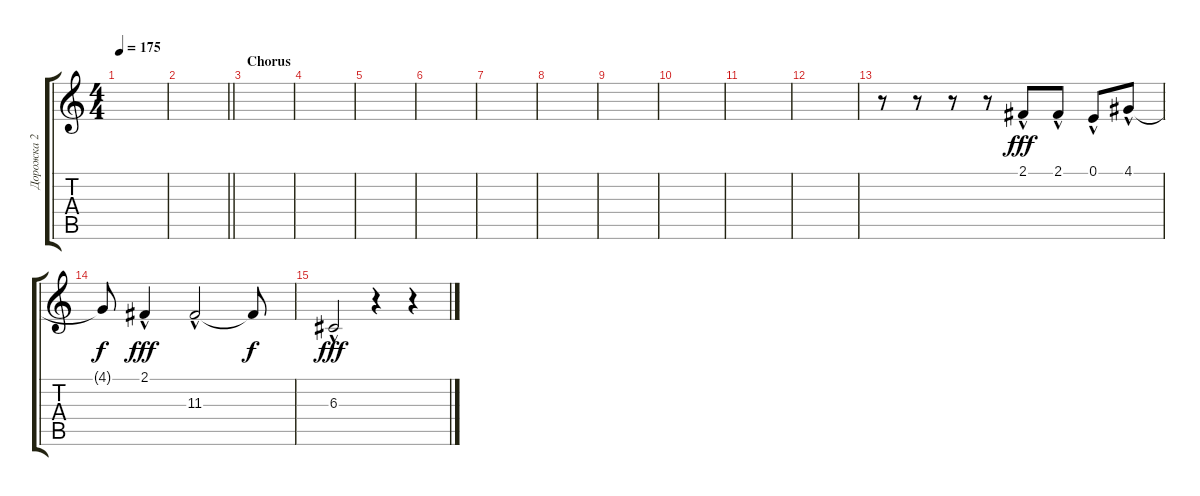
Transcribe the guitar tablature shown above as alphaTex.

\track ("Дорожка 2" "Дорожка 2") {instrument tenorsax}
\staff {score tabs}
\tuning (E4 B3 G3 D3 A2 E2) {hide}
\ts (4 4)
\tempo 175
\clef g2
\ks c
|
\barLineRight lightlight
|
\section ("" "Chorus")
|
|
|
|
|
|
|
|
|
|
r.8 r.8 r.8 r.8 2.1{hac}.8{dy fff} 2.1{hac}.8 0.1{hac}.8 4.1{hac}.8 |
4.1{t}.8{dy f} 2.1{hac}.4{dy fff} 11.3{hac}.2 11.3{t}.8{dy f} |
6.3{hac}.2{dy fff} r.4 r.4
